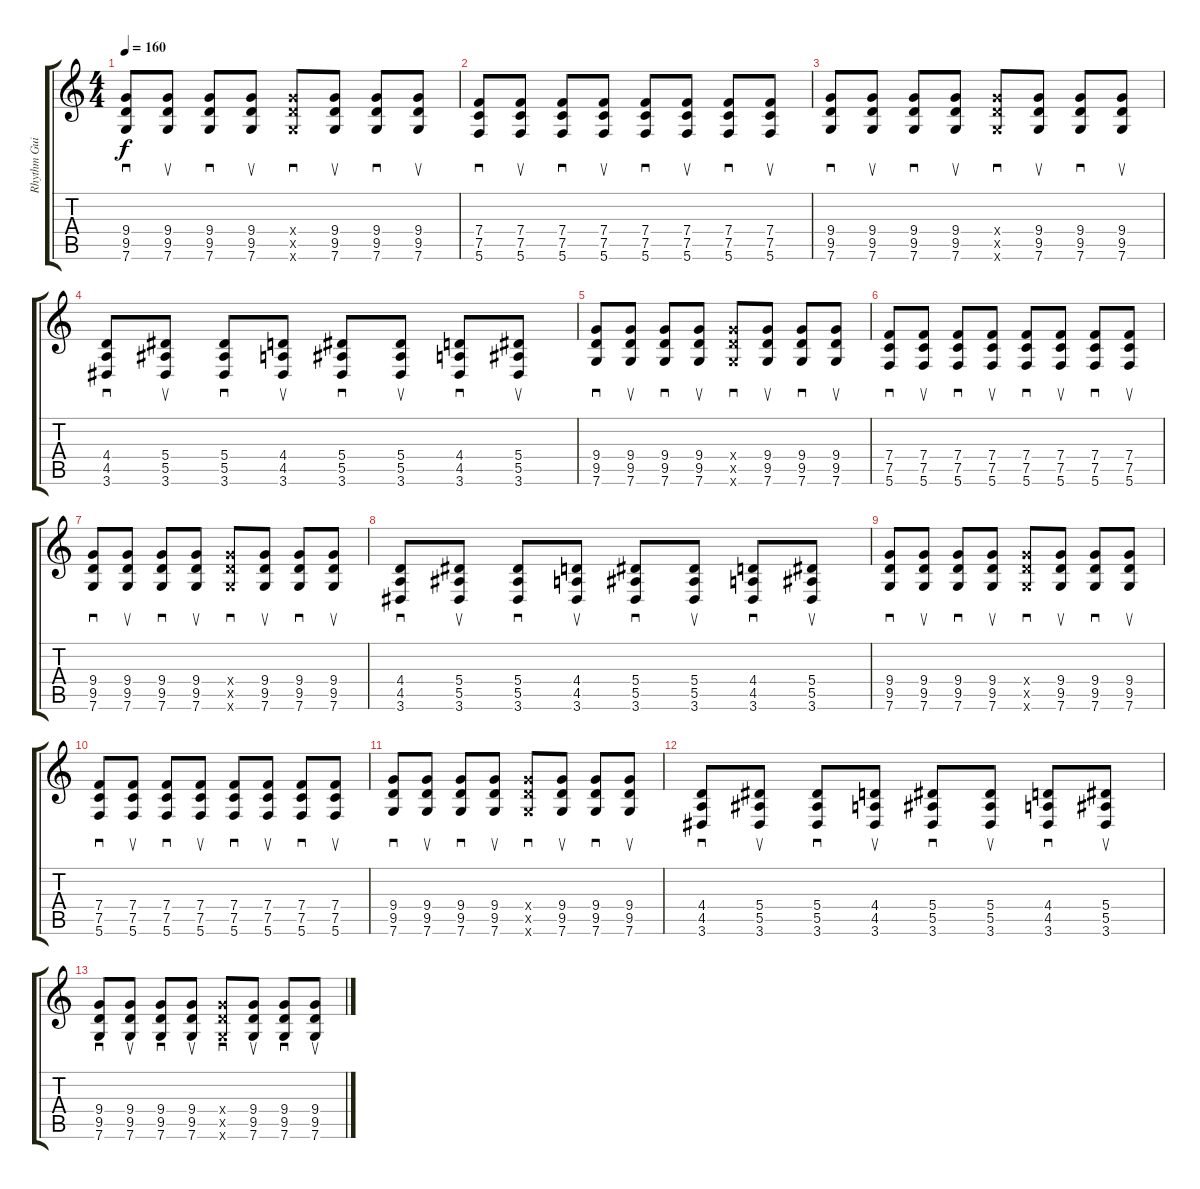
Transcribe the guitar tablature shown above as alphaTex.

\track ("Rhythm Guitar" "Rhythm Gui") {instrument distortionguitar}
\staff {score tabs}
\tuning (C4 G3 Eb3 Bb2 F2 C2) {hide}
\ts (4 4)
\tempo 160
\clef g2
\ks c
(9.4 9.5 7.6).8{sd dy f} (9.4 9.5 7.6).8{su} (9.4 9.5 7.6).8{sd} (9.4 9.5 7.6).8{su} (9.4{x} 9.5{x} 7.6{x}).8{sd} (9.4 9.5 7.6).8{su} (9.4 9.5 7.6).8{sd} (9.4 9.5 7.6).8{su} |
(7.4 7.5 5.6).8{sd} (7.4 7.5 5.6).8{su} (7.4 7.5 5.6).8{sd} (7.4 7.5 5.6).8{su} (7.4 7.5 5.6).8{sd} (7.4 7.5 5.6).8{su} (7.4 7.5 5.6).8{sd} (7.4 7.5 5.6).8{su} |
(9.4 9.5 7.6).8{sd} (9.4 9.5 7.6).8{su} (9.4 9.5 7.6).8{sd} (9.4 9.5 7.6).8{su} (9.4{x} 9.5{x} 7.6{x}).8{sd} (9.4 9.5 7.6).8{su} (9.4 9.5 7.6).8{sd} (9.4 9.5 7.6).8{su} |
(4.4 4.5 3.6).8{sd} (5.4 5.5 3.6).8{su} (5.4 5.5 3.6).8{sd} (4.4 4.5 3.6).8{su} (5.4 5.5 3.6).8{sd} (5.4 5.5 3.6).8{su} (4.4 4.5 3.6).8{sd} (5.4 5.5 3.6).8{su} |
(9.4 9.5 7.6).8{sd} (9.4 9.5 7.6).8{su} (9.4 9.5 7.6).8{sd} (9.4 9.5 7.6).8{su} (9.4{x} 9.5{x} 7.6{x}).8{sd} (9.4 9.5 7.6).8{su} (9.4 9.5 7.6).8{sd} (9.4 9.5 7.6).8{su} |
(7.4 7.5 5.6).8{sd} (7.4 7.5 5.6).8{su} (7.4 7.5 5.6).8{sd} (7.4 7.5 5.6).8{su} (7.4 7.5 5.6).8{sd} (7.4 7.5 5.6).8{su} (7.4 7.5 5.6).8{sd} (7.4 7.5 5.6).8{su} |
(9.4 9.5 7.6).8{sd} (9.4 9.5 7.6).8{su} (9.4 9.5 7.6).8{sd} (9.4 9.5 7.6).8{su} (9.4{x} 9.5{x} 7.6{x}).8{sd} (9.4 9.5 7.6).8{su} (9.4 9.5 7.6).8{sd} (9.4 9.5 7.6).8{su} |
(4.4 4.5 3.6).8{sd} (5.4 5.5 3.6).8{su} (5.4 5.5 3.6).8{sd} (4.4 4.5 3.6).8{su} (5.4 5.5 3.6).8{sd} (5.4 5.5 3.6).8{su} (4.4 4.5 3.6).8{sd} (5.4 5.5 3.6).8{su} |
(9.4 9.5 7.6).8{sd} (9.4 9.5 7.6).8{su} (9.4 9.5 7.6).8{sd} (9.4 9.5 7.6).8{su} (9.4{x} 9.5{x} 7.6{x}).8{sd} (9.4 9.5 7.6).8{su} (9.4 9.5 7.6).8{sd} (9.4 9.5 7.6).8{su} |
(7.4 7.5 5.6).8{sd} (7.4 7.5 5.6).8{su} (7.4 7.5 5.6).8{sd} (7.4 7.5 5.6).8{su} (7.4 7.5 5.6).8{sd} (7.4 7.5 5.6).8{su} (7.4 7.5 5.6).8{sd} (7.4 7.5 5.6).8{su} |
(9.4 9.5 7.6).8{sd} (9.4 9.5 7.6).8{su} (9.4 9.5 7.6).8{sd} (9.4 9.5 7.6).8{su} (9.4{x} 9.5{x} 7.6{x}).8{sd} (9.4 9.5 7.6).8{su} (9.4 9.5 7.6).8{sd} (9.4 9.5 7.6).8{su} |
(4.4 4.5 3.6).8{sd} (5.4 5.5 3.6).8{su} (5.4 5.5 3.6).8{sd} (4.4 4.5 3.6).8{su} (5.4 5.5 3.6).8{sd} (5.4 5.5 3.6).8{su} (4.4 4.5 3.6).8{sd} (5.4 5.5 3.6).8{su} |
(9.4 9.5 7.6).8{sd} (9.4 9.5 7.6).8{su} (9.4 9.5 7.6).8{sd} (9.4 9.5 7.6).8{su} (9.4{x} 9.5{x} 7.6{x}).8{sd} (9.4 9.5 7.6).8{su} (9.4 9.5 7.6).8{sd} (9.4 9.5 7.6).8{su}
